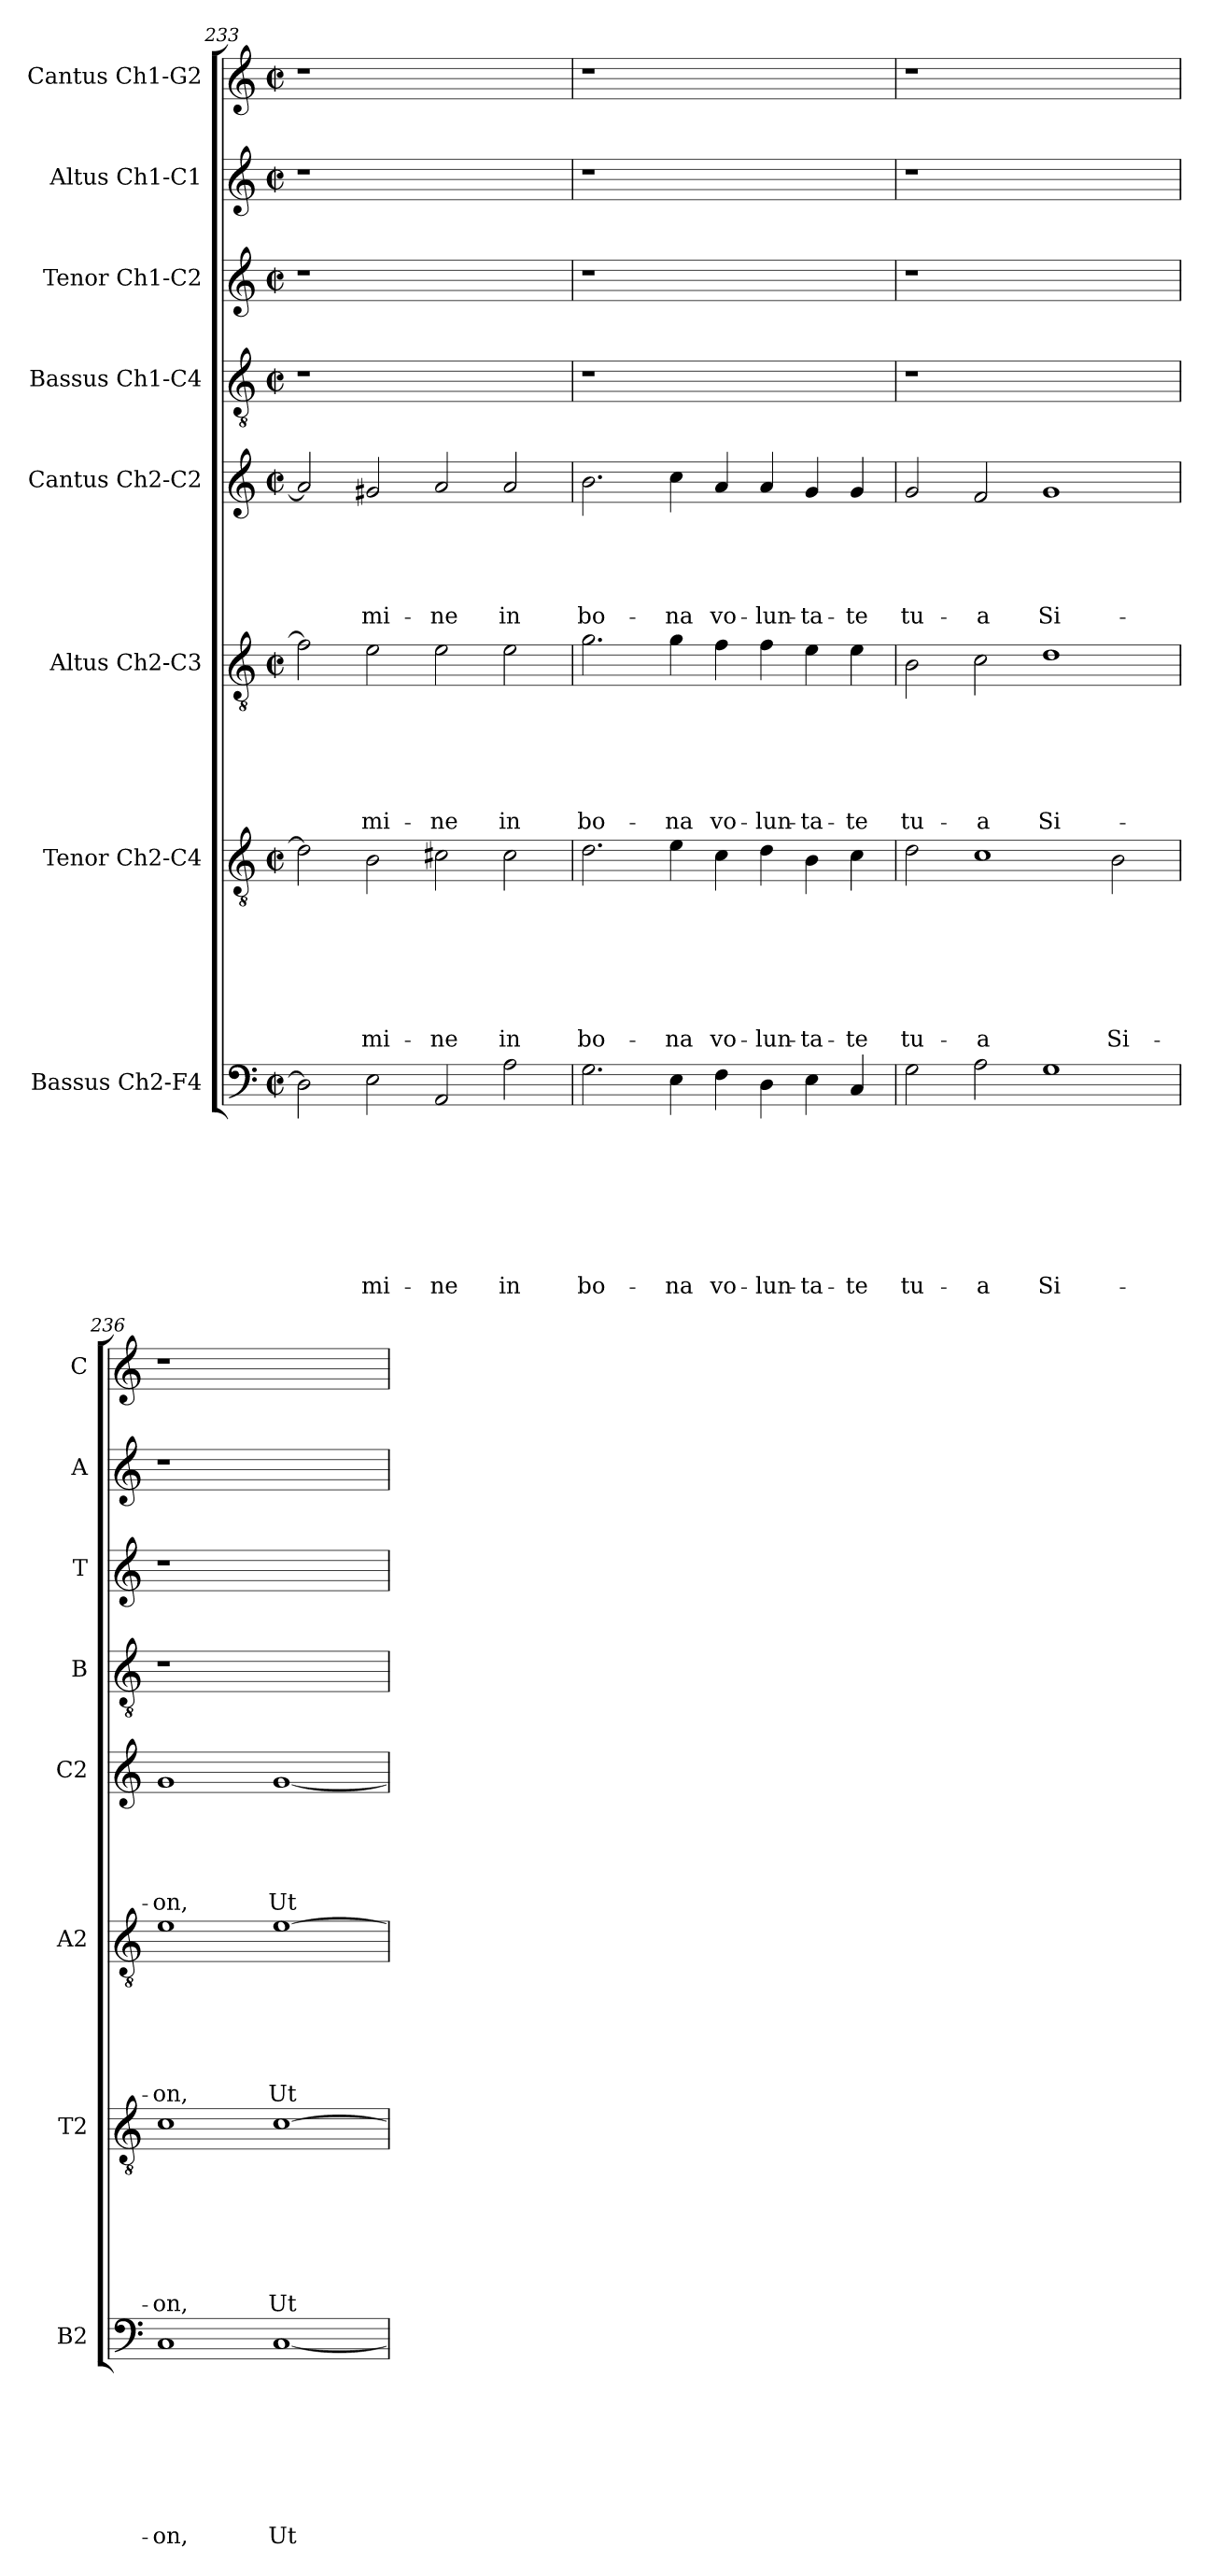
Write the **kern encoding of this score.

**kern	**text	**text	**text	**text	**text	**text	**text	**text	**kern	**text	**text	**text	**text	**text	**text	**text	**kern	**text	**text	**text	**text	**text	**text	**kern	**text	**text	**text	**text	**text	**kern	**kern	**kern	**kern
*part8	*part8	*part8	*part8	*part8	*part8	*part8	*part8	*part8	*part7	*part7	*part7	*part7	*part7	*part7	*part7	*part7	*part6	*part6	*part6	*part6	*part6	*part6	*part6	*part5	*part5	*part5	*part5	*part5	*part5	*part4	*part3	*part2	*part1
*staff8	*staff8	*staff8	*staff8	*staff8	*staff8	*staff8	*staff8	*staff8	*staff7	*staff7	*staff7	*staff7	*staff7	*staff7	*staff7	*staff7	*staff6	*staff6	*staff6	*staff6	*staff6	*staff6	*staff6	*staff5	*staff5	*staff5	*staff5	*staff5	*staff5	*staff4	*staff3	*staff2	*staff1
*I"Bassus Ch2-F4	*	*	*	*	*	*	*	*	*I"Tenor Ch2-C4	*	*	*	*	*	*	*	*I"Altus Ch2-C3	*	*	*	*	*	*	*I"Cantus Ch2-C2	*	*	*	*	*	*I"Bassus Ch1-C4	*I"Tenor Ch1-C2	*I"Altus Ch1-C1	*I"Cantus Ch1-G2
*I'B2	*	*	*	*	*	*	*	*	*I'T2	*	*	*	*	*	*	*	*I'A2	*	*	*	*	*	*	*I'C2	*	*	*	*	*	*I'B	*I'T	*I'A	*I'C
*clefF4	*	*	*	*	*	*	*	*	*clefGv2	*	*	*	*	*	*	*	*clefGv2	*	*	*	*	*	*	*clefG2	*	*	*	*	*	*clefGv2	*clefG2	*clefG2	*clefG2
*k[]	*	*	*	*	*	*	*	*	*k[]	*	*	*	*	*	*	*	*k[]	*	*	*	*	*	*	*k[]	*	*	*	*	*	*k[]	*k[]	*k[]	*k[]
*C:	*	*	*	*	*	*	*	*	*C:	*	*	*	*	*	*	*	*C:	*	*	*	*	*	*	*C:	*	*	*	*	*	*C:	*C:	*C:	*C:
*M2/2	*	*	*	*	*	*	*	*	*M2/2	*	*	*	*	*	*	*	*M2/2	*	*	*	*	*	*	*M2/2	*	*	*	*	*	*M2/2	*M2/2	*M2/2	*M2/2
*met(c|)	*	*	*	*	*	*	*	*	*met(c|)	*	*	*	*	*	*	*	*met(c|)	*	*	*	*	*	*	*met(c|)	*	*	*	*	*	*met(c|)	*met(c|)	*met(c|)	*met(c|)
=233	=233	=233	=233	=233	=233	=233	=233	=233	=233	=233	=233	=233	=233	=233	=233	=233	=233	=233	=233	=233	=233	=233	=233	=233	=233	=233	=233	=233	=233	=233	=233	=233	=233
2D\]	.	.	.	.	.	.	.	.	2d\]	.	.	.	.	.	.	.	2f\]	.	.	.	.	.	.	2a/]	.	.	.	.	.	1r	1r	1r	1r
!	!	!	!	!	!	!	!	!LO:LY:b	!	!	!	!	!	!	!	!LO:LY:b	!	!	!	!	!	!	!LO:LY:b	!	!	!	!	!	!LO:LY:b	!	!	!	!
2E\	.	.	.	.	.	.	.	-mi-	2B\	.	.	.	.	.	.	-mi-	2e\	.	.	.	.	.	-mi-	2g#X/	.	.	.	.	-mi-	.	.	.	.
!	!	!	!	!	!	!	!	!LO:LY:b	!	!	!	!	!	!	!	!LO:LY:b	!	!	!	!	!	!	!LO:LY:b	!	!	!	!	!	!LO:LY:b	!	!	!	!
2AA/	.	.	.	.	.	.	.	-ne	2c#X\	.	.	.	.	.	.	-ne	2e\	.	.	.	.	.	-ne	2a/	.	.	.	.	-ne	1ryy	1ryy	1ryy	1ryy
!	!	!	!	!	!	!	!	!LO:LY:b	!	!	!	!	!	!	!	!LO:LY:b	!	!	!	!	!	!	!LO:LY:b	!	!	!	!	!	!LO:LY:b	!	!	!	!
2A\	.	.	.	.	.	.	.	in	2c#\	.	.	.	.	.	.	in	2e\	.	.	.	.	.	in	2a/	.	.	.	.	in	.	.	.	.
=234	=234	=234	=234	=234	=234	=234	=234	=234	=234	=234	=234	=234	=234	=234	=234	=234	=234	=234	=234	=234	=234	=234	=234	=234	=234	=234	=234	=234	=234	=234	=234	=234	=234
!	!	!	!	!	!	!	!	!LO:LY:b	!	!	!	!	!	!	!	!LO:LY:b	!	!	!	!	!	!	!LO:LY:b	!	!	!	!	!	!LO:LY:b	!	!	!	!
2.G\	.	.	.	.	.	.	.	bo-	2.d\	.	.	.	.	.	.	bo-	2.g\	.	.	.	.	.	bo-	2.b\	.	.	.	.	bo-	1r	1r	1r	1r
!	!	!	!	!	!	!	!	!LO:LY:b	!	!	!	!	!	!	!	!LO:LY:b	!	!	!	!	!	!	!LO:LY:b	!	!	!	!	!	!LO:LY:b	!	!	!	!
4E\	.	.	.	.	.	.	.	-na	4e\	.	.	.	.	.	.	-na	4g\	.	.	.	.	.	-na	4cc\	.	.	.	.	-na	.	.	.	.
!	!	!	!	!	!	!	!	!LO:LY:b	!	!	!	!	!	!	!	!LO:LY:b	!	!	!	!	!	!	!LO:LY:b	!	!	!	!	!	!LO:LY:b	!	!	!	!
4F\	.	.	.	.	.	.	.	vo-	4c\	.	.	.	.	.	.	vo-	4f\	.	.	.	.	.	vo-	4a/	.	.	.	.	vo-	1ryy	1ryy	1ryy	1ryy
!	!	!	!	!	!	!	!	!LO:LY:b	!	!	!	!	!	!	!	!LO:LY:b	!	!	!	!	!	!	!LO:LY:b	!	!	!	!	!	!LO:LY:b	!	!	!	!
4D\	.	.	.	.	.	.	.	-lun-	4d\	.	.	.	.	.	.	-lun-	4f\	.	.	.	.	.	-lun-	4a/	.	.	.	.	-lun-	.	.	.	.
!	!	!	!	!	!	!	!	!LO:LY:b	!	!	!	!	!	!	!	!LO:LY:b	!	!	!	!	!	!	!LO:LY:b	!	!	!	!	!	!LO:LY:b	!	!	!	!
4E\	.	.	.	.	.	.	.	-ta-	4B\	.	.	.	.	.	.	-ta-	4e\	.	.	.	.	.	-ta-	4g/	.	.	.	.	-ta-	.	.	.	.
!	!	!	!	!	!	!	!	!LO:LY:b	!	!	!	!	!	!	!	!LO:LY:b	!	!	!	!	!	!	!LO:LY:b	!	!	!	!	!	!LO:LY:b	!	!	!	!
4C/	.	.	.	.	.	.	.	-te	4c\	.	.	.	.	.	.	-te	4e\	.	.	.	.	.	-te	4g/	.	.	.	.	-te	.	.	.	.
=235	=235	=235	=235	=235	=235	=235	=235	=235	=235	=235	=235	=235	=235	=235	=235	=235	=235	=235	=235	=235	=235	=235	=235	=235	=235	=235	=235	=235	=235	=235	=235	=235	=235
!	!	!	!	!	!	!	!	!LO:LY:b	!	!	!	!	!	!	!	!LO:LY:b	!	!	!	!	!	!	!LO:LY:b	!	!	!	!	!	!LO:LY:b	!	!	!	!
2G\	.	.	.	.	.	.	.	tu-	2d\	.	.	.	.	.	.	tu-	2B\	.	.	.	.	.	tu-	2g/	.	.	.	.	tu-	1r	1r	1r	1r
!	!	!	!	!	!	!	!	!LO:LY:b	!	!	!	!	!	!	!	!LO:LY:b	!	!	!	!	!	!	!LO:LY:b	!	!	!	!	!	!LO:LY:b	!	!	!	!
2A\	.	.	.	.	.	.	.	-a	1c	.	.	.	.	.	.	-a	2c\	.	.	.	.	.	-a	2f/	.	.	.	.	-a	.	.	.	.
!	!	!	!	!	!	!	!	!LO:LY:b	!	!	!	!	!	!	!	!	!	!	!	!	!	!	!LO:LY:b	!	!	!	!	!	!LO:LY:b	!	!	!	!
1G	.	.	.	.	.	.	.	Si-	.	.	.	.	.	.	.	.	1d	.	.	.	.	.	Si-	1g	.	.	.	.	Si-	1ryy	1ryy	1ryy	1ryy
!	!	!	!	!	!	!	!	!	!	!	!	!	!	!	!	!LO:LY:b	!	!	!	!	!	!	!	!	!	!	!	!	!	!	!	!	!
.	.	.	.	.	.	.	.	.	2B\	.	.	.	.	.	.	Si-	.	.	.	.	.	.	.	.	.	.	.	.	.	.	.	.	.
!!LO:PB:g=z
=236	=236	=236	=236	=236	=236	=236	=236	=236	=236	=236	=236	=236	=236	=236	=236	=236	=236	=236	=236	=236	=236	=236	=236	=236	=236	=236	=236	=236	=236	=236	=236	=236	=236
!	!	!	!	!	!	!	!	!LO:LY:b	!	!	!	!	!	!	!	!LO:LY:b	!	!	!	!	!	!	!LO:LY:b	!	!	!	!	!	!LO:LY:b	!	!	!	!
1C	.	.	.	.	.	.	.	-on,	1c	.	.	.	.	.	.	-on,	1e	.	.	.	.	.	-on,	1g	.	.	.	.	-on,	1r	1r	1r	1r
!	!	!	!	!	!	!	!	!LO:LY:b	!	!	!	!	!	!	!	!LO:LY:b	!	!	!	!	!	!	!LO:LY:b	!	!	!	!	!	!LO:LY:b	!	!	!	!
[1C	.	.	.	.	.	.	.	Ut	[1c	.	.	.	.	.	.	Ut	[1e	.	.	.	.	.	Ut	[1g	.	.	.	.	Ut	1ryy	1ryy	1ryy	1ryy
=	=	=	=	=	=	=	=	=	=	=	=	=	=	=	=	=	=	=	=	=	=	=	=	=	=	=	=	=	=	=	=	=	=
*-	*-	*-	*-	*-	*-	*-	*-	*-	*-	*-	*-	*-	*-	*-	*-	*-	*-	*-	*-	*-	*-	*-	*-	*-	*-	*-	*-	*-	*-	*-	*-	*-	*-
